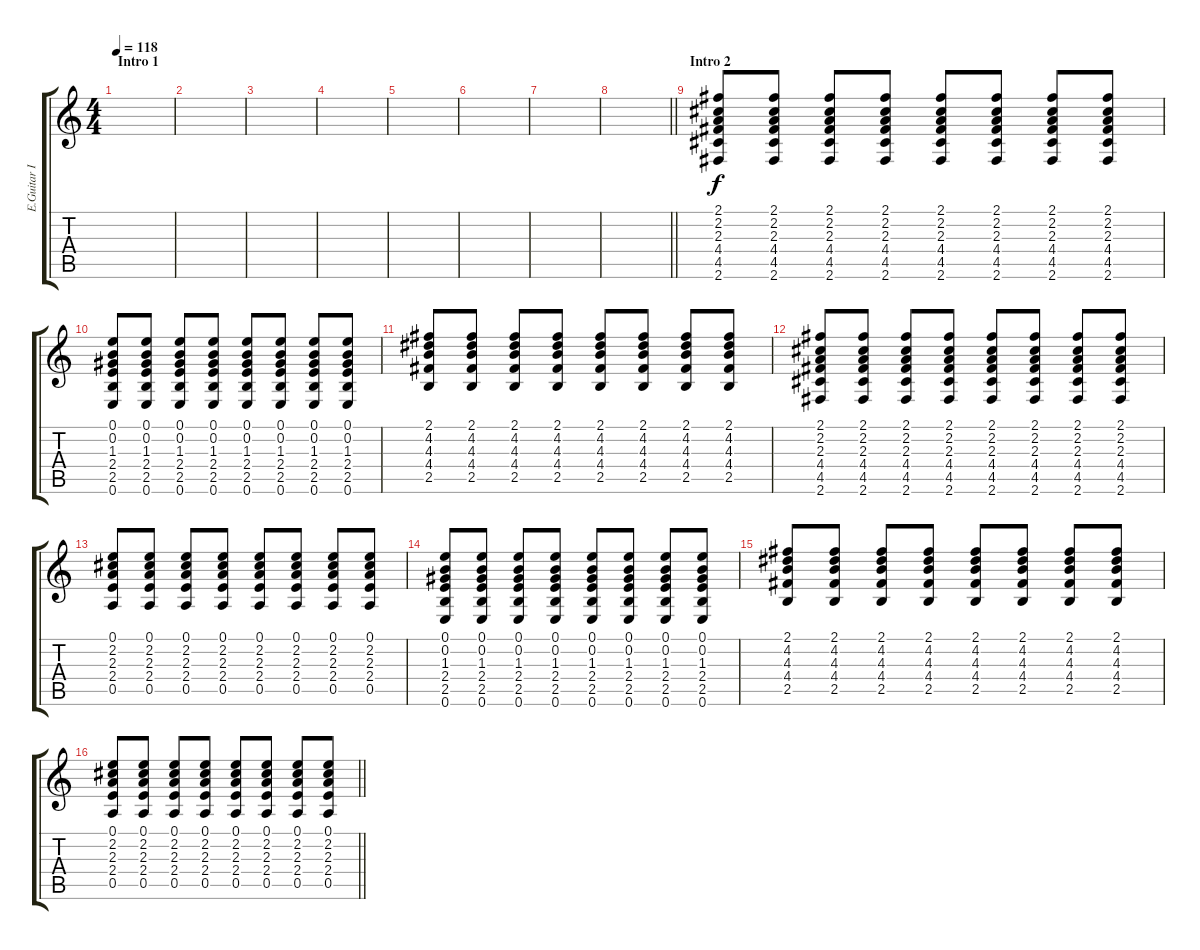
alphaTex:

\track ("E.Guitar II" "E.Guitar I") {instrument distortionguitar}
\staff {score tabs}
\tuning (E4 B3 G3 D3 A2 E2) {hide}
\ts (4 4)
\section ("" "Intro 1")
\tempo 118
\clef g2
\ks c
|
|
|
|
|
|
|
\barLineRight lightlight
|
\section ("" "Intro 2")
(2.1 2.2 2.3 4.4 4.5 2.6).8 (2.1 2.2 2.3 4.4 4.5 2.6).8 (2.1 2.2 2.3 4.4 4.5 2.6).8 (2.1 2.2 2.3 4.4 4.5 2.6).8 (2.1 2.2 2.3 4.4 4.5 2.6).8 (2.1 2.2 2.3 4.4 4.5 2.6).8 (2.1 2.2 2.3 4.4 4.5 2.6).8 (2.1 2.2 2.3 4.4 4.5 2.6).8 |
(0.1 0.2 1.3 2.4 2.5 0.6).8 (0.1 0.2 1.3 2.4 2.5 0.6).8 (0.1 0.2 1.3 2.4 2.5 0.6).8 (0.1 0.2 1.3 2.4 2.5 0.6).8 (0.1 0.2 1.3 2.4 2.5 0.6).8 (0.1 0.2 1.3 2.4 2.5 0.6).8 (0.1 0.2 1.3 2.4 2.5 0.6).8 (0.1 0.2 1.3 2.4 2.5 0.6).8 |
(2.1 4.2 4.3 4.4 2.5).8 (2.1 4.2 4.3 4.4 2.5).8 (2.1 4.2 4.3 4.4 2.5).8 (2.1 4.2 4.3 4.4 2.5).8 (2.1 4.2 4.3 4.4 2.5).8 (2.1 4.2 4.3 4.4 2.5).8 (2.1 4.2 4.3 4.4 2.5).8 (2.1 4.2 4.3 4.4 2.5).8 |
(2.1 2.2 2.3 4.4 4.5 2.6).8 (2.1 2.2 2.3 4.4 4.5 2.6).8 (2.1 2.2 2.3 4.4 4.5 2.6).8 (2.1 2.2 2.3 4.4 4.5 2.6).8 (2.1 2.2 2.3 4.4 4.5 2.6).8 (2.1 2.2 2.3 4.4 4.5 2.6).8 (2.1 2.2 2.3 4.4 4.5 2.6).8 (2.1 2.2 2.3 4.4 4.5 2.6).8 |
(0.1 2.2 2.3 2.4 0.5).8 (0.1 2.2 2.3 2.4 0.5).8 (0.1 2.2 2.3 2.4 0.5).8 (0.1 2.2 2.3 2.4 0.5).8 (0.1 2.2 2.3 2.4 0.5).8 (0.1 2.2 2.3 2.4 0.5).8 (0.1 2.2 2.3 2.4 0.5).8 (0.1 2.2 2.3 2.4 0.5).8 |
(0.1 0.2 1.3 2.4 2.5 0.6).8 (0.1 0.2 1.3 2.4 2.5 0.6).8 (0.1 0.2 1.3 2.4 2.5 0.6).8 (0.1 0.2 1.3 2.4 2.5 0.6).8 (0.1 0.2 1.3 2.4 2.5 0.6).8 (0.1 0.2 1.3 2.4 2.5 0.6).8 (0.1 0.2 1.3 2.4 2.5 0.6).8 (0.1 0.2 1.3 2.4 2.5 0.6).8 |
(2.1 4.2 4.3 4.4 2.5).8 (2.1 4.2 4.3 4.4 2.5).8 (2.1 4.2 4.3 4.4 2.5).8 (2.1 4.2 4.3 4.4 2.5).8 (2.1 4.2 4.3 4.4 2.5).8 (2.1 4.2 4.3 4.4 2.5).8 (2.1 4.2 4.3 4.4 2.5).8 (2.1 4.2 4.3 4.4 2.5).8 |
\barLineRight lightlight
(0.1 2.2 2.3 2.4 0.5).8 (0.1 2.2 2.3 2.4 0.5).8 (0.1 2.2 2.3 2.4 0.5).8 (0.1 2.2 2.3 2.4 0.5).8 (0.1 2.2 2.3 2.4 0.5).8 (0.1 2.2 2.3 2.4 0.5).8 (0.1 2.2 2.3 2.4 0.5).8 (0.1 2.2 2.3 2.4 0.5).8
